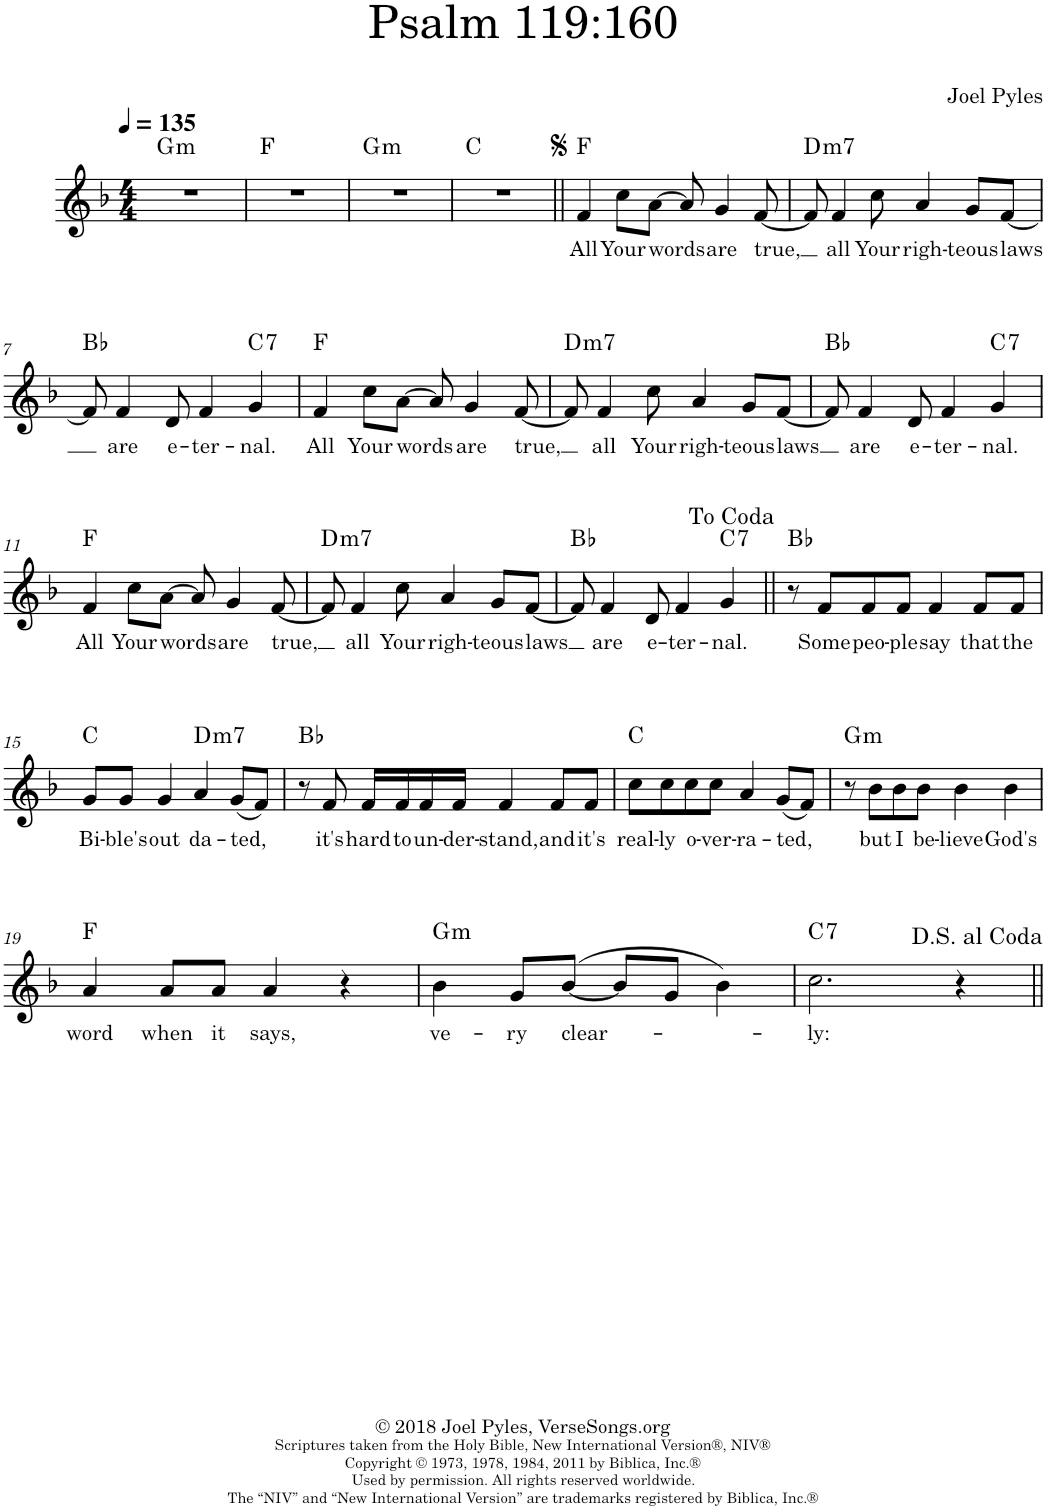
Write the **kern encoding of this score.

**kern	**text	**harte
*part1	*part1	*part1
*staff1	*staff1	*
*I"Piano	*	*
*I'Pno.	*	*
*clefG2	*	*
*k[b-]	*	*
*M4/4	*	*
*MM135	*	*
=1	=1	=1
!	!	!LO:H:kt=m
1r	.	G:min
=2	=2	=2
1r	.	F:maj
=3	=3	=3
!	!	!LO:H:kt=m
1r	.	G:min
=4	=4	=4
1r	.	C:maj
=5||	=5||	=5||
!	!LO:LY:b	!
4f/	All	F:maj
!	!LO:LY:b	!
8cc\L	Your	.
!	!LO:LY:b	!
[8a\J	words	.
8a/]	.	.
!	!LO:LY:b	!
4g/	are	.
!	!LO:LY:b	!
[8f/	true,	.
=6	=6	=6
!	!	!LO:H:kt=m7
8f/]	.	D:min7
!	!LO:LY:b	!
4f/	all	.
!	!LO:LY:b	!
8cc\	Your	.
!	!LO:LY:b	!
4a/	righ-	.
!	!LO:LY:b	!
8g/L	-teous	.
!	!LO:LY:b	!
[8f/J	laws	.
!!LO:LB:g=z
=7	=7	=7
8f/]	.	Bb:maj
!	!LO:LY:b	!
4f/	are	.
!	!LO:LY:b	!
8d/	e-	.
!	!LO:LY:b	!
4f/	-ter-	.
!	!LO:LY:b	!LO:H:kt=7
4g/	-nal.	C:7
=8	=8	=8
!	!LO:LY:b	!
4f/	All	F:maj
!	!LO:LY:b	!
8cc\L	Your	.
!	!LO:LY:b	!
[8a\J	words	.
8a/]	.	.
!	!LO:LY:b	!
4g/	are	.
!	!LO:LY:b	!
[8f/	true,	.
=9	=9	=9
!	!	!LO:H:kt=m7
8f/]	.	D:min7
!	!LO:LY:b	!
4f/	all	.
!	!LO:LY:b	!
8cc\	Your	.
!	!LO:LY:b	!
4a/	righ-	.
!	!LO:LY:b	!
8g/L	-teous	.
!	!LO:LY:b	!
[8f/J	laws	.
=10	=10	=10
8f/]	.	Bb:maj
!	!LO:LY:b	!
4f/	are	.
!	!LO:LY:b	!
8d/	e-	.
!	!LO:LY:b	!
4f/	-ter-	.
!	!LO:LY:b	!LO:H:kt=7
4g/	-nal.	C:7
!!LO:LB:g=z
=11	=11	=11
!	!LO:LY:b	!
4f/	All	F:maj
!	!LO:LY:b	!
8cc\L	Your	.
!	!LO:LY:b	!
[8a\J	words	.
8a/]	.	.
!	!LO:LY:b	!
4g/	are	.
!	!LO:LY:b	!
[8f/	true,	.
=12	=12	=12
!	!	!LO:H:kt=m7
8f/]	.	D:min7
!	!LO:LY:b	!
4f/	all	.
!	!LO:LY:b	!
8cc\	Your	.
!	!LO:LY:b	!
4a/	righ-	.
!	!LO:LY:b	!
8g/L	-teous	.
!	!LO:LY:b	!
[8f/J	laws	.
=13	=13	=13
8f/]	.	Bb:maj
!	!LO:LY:b	!
4f/	are	.
!	!LO:LY:b	!
8d/	e-	.
!	!LO:LY:b	!
4f/	-ter-	.
!	!LO:LY:b	!LO:H:kt=7
4g/	-nal.	C:7
=14||	=14||	=14||
8r	.	Bb:maj
!	!LO:LY:b	!
8f/L	Some	.
!	!LO:LY:b	!
8f/	peo-	.
!	!LO:LY:b	!
8f/J	-ple	.
!	!LO:LY:b	!
4f/	say	.
!	!LO:LY:b	!
8f/L	that	.
!	!LO:LY:b	!
8f/J	the	.
!!LO:LB:g=z
=15	=15	=15
!	!LO:LY:b	!
8g/L	Bi-	C:maj
!	!LO:LY:b	!
8g/J	-ble's	.
!	!LO:LY:b	!
4g/	out	.
!	!LO:LY:b	!LO:H:kt=m7
4a/	da-	D:min7
!	!LO:LY:b	!
(8g/L	-ted,	.
8f/J)	.	.
=16	=16	=16
8r	.	Bb:maj
!	!LO:LY:b	!
8f/	it's	.
!	!LO:LY:b	!
16f/LL	hard	.
!	!LO:LY:b	!
16f/	to	.
!	!LO:LY:b	!
16f/	un-	.
!	!LO:LY:b	!
16f/JJ	-der-	.
!	!LO:LY:b	!
4f/	-stand,	.
!	!LO:LY:b	!
8f/L	and	.
!	!LO:LY:b	!
8f/J	it's	.
=17	=17	=17
!	!LO:LY:b	!
8cc\L	real-	C:maj
!	!LO:LY:b	!
8cc\	-ly	.
!	!LO:LY:b	!
8cc\	o-	.
!	!LO:LY:b	!
8cc\J	-ver-	.
!	!LO:LY:b	!
4a/	-ra-	.
!	!LO:LY:b	!
(8g/L	-ted,	.
8f/J)	.	.
=18	=18	=18
!	!	!LO:H:kt=m
8r	.	G:min
!	!LO:LY:b	!
8b-\L	but	.
!	!LO:LY:b	!
8b-\	I	.
!	!LO:LY:b	!
8b-\J	be-	.
!	!LO:LY:b	!
4b-\	-lieve	.
!	!LO:LY:b	!
4b-\	God's	.
!!LO:LB:g=z
=19	=19	=19
!	!LO:LY:b	!
4a/	word	F:maj
!	!LO:LY:b	!
8a/L	when	.
!	!LO:LY:b	!
8a/J	it	.
!	!LO:LY:b	!
4a/	says,	.
4r	.	.
=20	=20	=20
!	!LO:LY:b	!LO:H:kt=m
4b-\	ve-	G:min
!	!LO:LY:b	!
8g/L	-ry	.
!	!LO:LY:b	!
([8b-/J	clear-	.
8b-/L]	.	.
8g/J	.	.
4b-\)	.	.
=21	=21	=21
!	!LO:LY:b	!LO:H:kt=7
2.cc\	-ly:	C:7
4r	.	.
=||	=||	=||
*-	*-	*-
